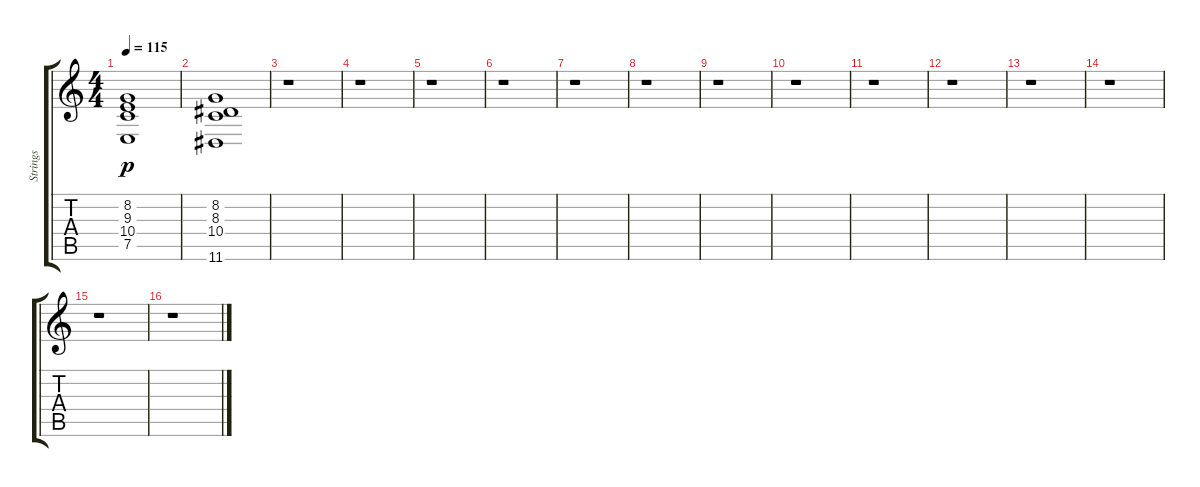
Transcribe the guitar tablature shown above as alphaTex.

\track ("Strings " "Strings ") {instrument synthstrings2}
\staff {score tabs}
\tuning (E4 B3 G3 D3 A2 E2) {hide}
\ts (4 4)
\tempo 115
\clef g2
\ks c
(8.2 9.3 10.4 7.5).1{dy p} |
(8.2 8.3 10.4 11.6).1 |
r.1 |
r.1 |
r.1 |
r.1 |
r.1 |
r.1 |
r.1 |
r.1 |
r.1 |
r.1 |
r.1 |
r.1 |
r.1 |
r.1
